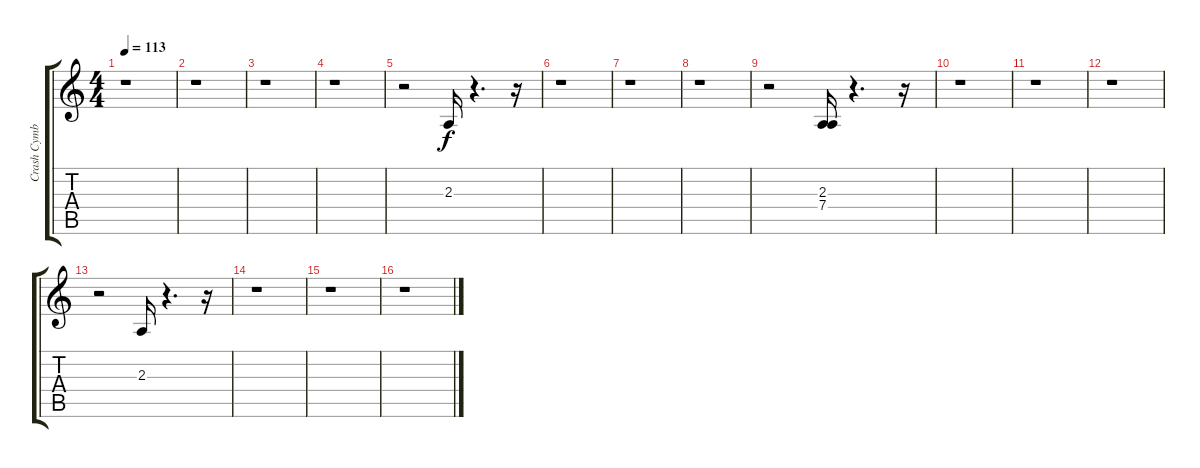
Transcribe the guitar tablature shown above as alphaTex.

\track ("Crash Cymbal" "Crash Cymb") {instrument acousticgrandpiano}
\staff {score tabs}
\tuning (E4 B3 G3 D3 A2 E2) {hide}
\ts (4 4)
\tempo 113
\clef g2
\ks c
r.1{dy f} |
r.1 |
r.1 |
r.1 |
r.2 2.3.16 r.4{d} r.16 |
r.1 |
r.1 |
r.1 |
r.2 (2.3 7.4).16 r.4{d} r.16 |
r.1 |
r.1 |
r.1 |
r.2 2.3.16 r.4{d} r.16 |
r.1 |
r.1 |
r.1
